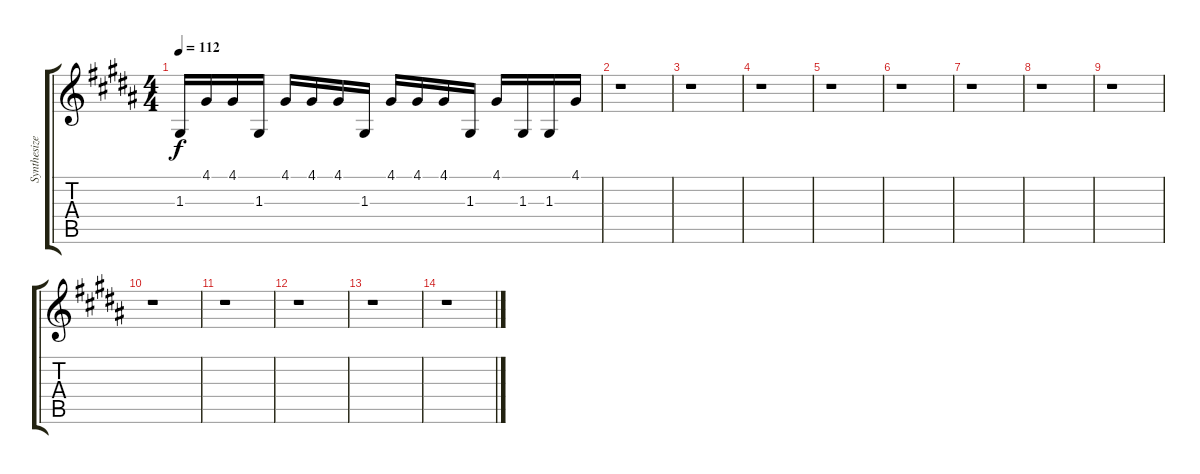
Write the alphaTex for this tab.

\track ("Synthesizer II" "Synthesize") {instrument lead2sawtooth}
\staff {score tabs}
\tuning (E4 B3 G3 D3 A2 E2) {hide}
\ts (4 4)
\tempo 112
\clef g2
\ks b
1.3.16{dy f} 4.1.16 4.1.16 1.3.16 4.1.16 4.1.16 4.1.16 1.3.16 4.1.16 4.1.16 4.1.16 1.3.16 4.1.16 1.3.16 1.3.16 4.1.16 |
r.1 |
r.1 |
r.1 |
r.1 |
r.1 |
r.1 |
r.1 |
r.1 |
r.1 |
r.1 |
r.1 |
r.1 |
r.1
